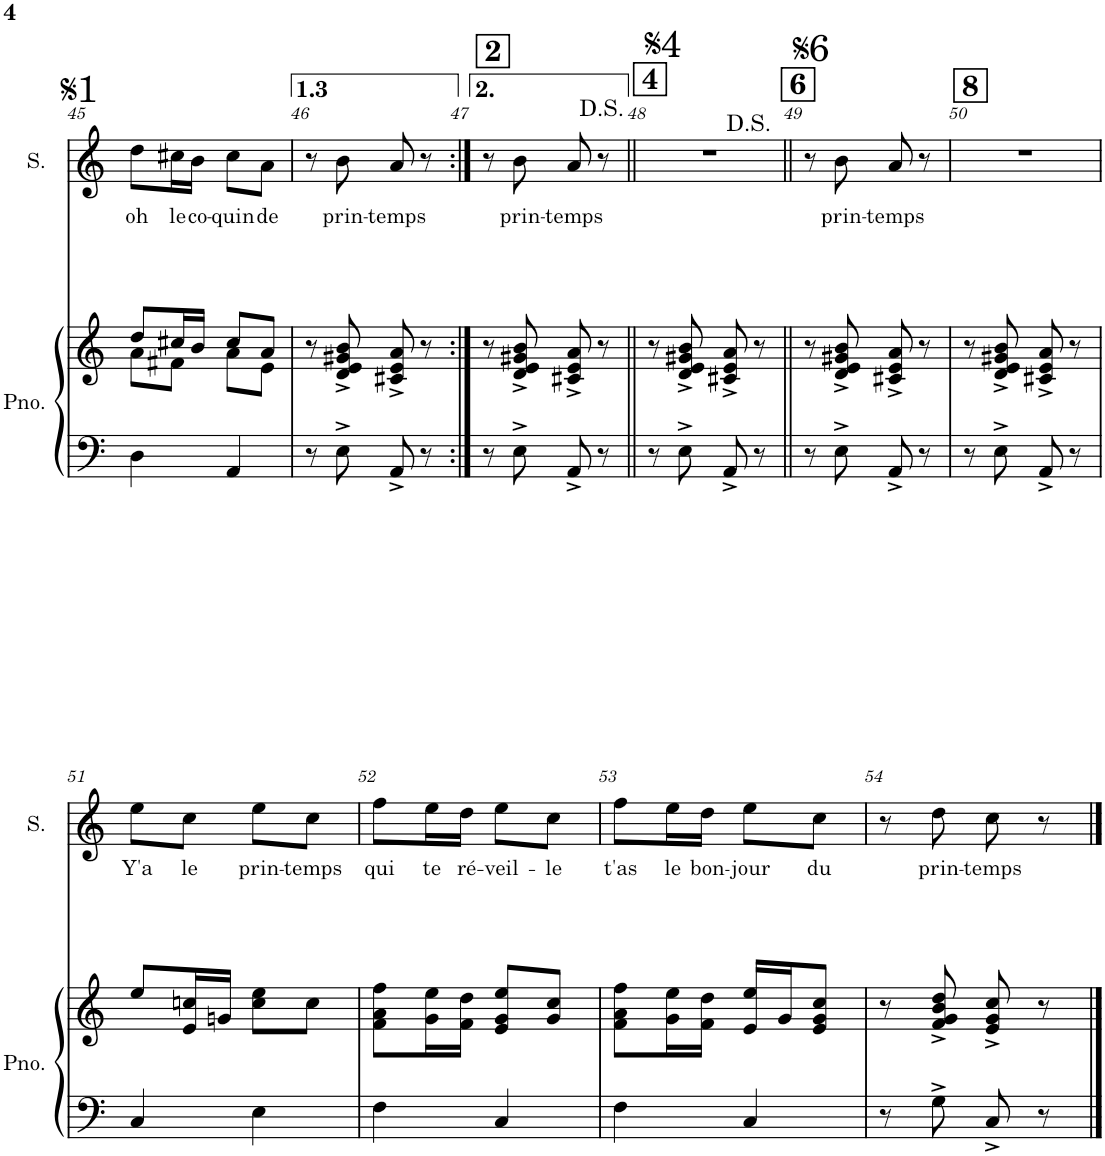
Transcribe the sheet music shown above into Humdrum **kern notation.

**kern	**kern	**kern	**text
*part2	*part2	*part1	*part1
*staff3	*staff2	*staff1	*staff1
*I"Piano	*	*I"Soprano	*
*I'Pno.	*	*I'S.	*
!!LO:PB:g=z
*clefF4	*clefG2	*clefG2	*
*k[]	*k[]	*k[]	*
*M2/4	*M2/4	*M2/4	*
=45	=45	=45	=45
*	*^	*	*
!	!	!	!	!LO:LY:b
4D\	8dd/L	8a\L	8dd\L	oh
!	!	!	!	!LO:LY:b
.	16cc#X/L	8f#X\J	16cc#X\L	le
!	!	!	!	!LO:LY:b
.	16b/JJ	.	16b\JJ	co-
!	!	!	!	!LO:LY:b
4AA/	8cc#/L	8a\L	8cc#\L	-quin
!	!	!	!	!LO:LY:b
.	8a/J	8e\J	8a\J	de
*	*v	*v	*	*
=46	=46	=46	=46
8r	8r	8r	.
!	!	!	!LO:LY:b
8E^\	8d/^ 8e/^ 8g#X/^ 8b/^	8b\	prin-
!	!	!	!LO:LY:b
8AA^/	8c#X/^ 8e/^ 8a/^	8a/	-temps
8r	8r	8r	.
!!LO:REH:place=s1:a:B:cj:fs=14:t=2
=47:|!	=47:|!	=47:|!	=47:|!
8r	8r	8r	.
!	!	!	!LO:LY:b
8E^\	8d/^ 8e/^ 8g#X/^ 8b/^	8b\	prin-
!	!	!	!LO:LY:b
8AA^/	8c#X/^ 8e/^ 8a/^	8a/	-temps
8r	8r	8r	.
!!LO:REH:place=s1:a:B:cj:fs=14:t=4
=48||	=48||	=48||	=48||
8r	8r	2r	.
8E^\	8d/^ 8e/^ 8g#X/^ 8b/^	.	.
8AA^/	8c#X/^ 8e/^ 8a/^	.	.
8r	8r	.	.
!!LO:REH:place=s1:a:B:cj:fs=14:t=6
=49||	=49||	=49||	=49||
8r	8r	8r	.
!	!	!	!LO:LY:b
8E^\	8d/^ 8e/^ 8g#X/^ 8b/^	8b\	prin-
!	!	!	!LO:LY:b
8AA^/	8c#X/^ 8e/^ 8a/^	8a/	-temps
8r	8r	8r	.
!!LO:REH:place=s1:a:B:cj:fs=14:t=8
=50	=50	=50	=50
8r	8r	2r	.
8E^\	8d/^ 8e/^ 8g#X/^ 8b/^	.	.
8AA^/	8c#X/^ 8e/^ 8a/^	.	.
8r	8r	.	.
!!LO:LB:g=z
=51	=51	=51	=51
!	!	!	!LO:LY:b
4C/	8ee/L	8ee\L	Y'a
!	!	!	!LO:LY:b
.	16e/ 16ccn/L	8cc\J	le
.	16gn/JJ	.	.
!	!	!	!LO:LY:b
4E\	8cc\ 8ee\L	8ee\L	prin-
!	!	!	!LO:LY:b
.	8cc\J	8cc\J	-temps
=52	=52	=52	=52
!	!	!	!LO:LY:b
4F\	8f\ 8a\ 8ff\L	8ff\L	qui
!	!	!	!LO:LY:b
.	16g\ 16ee\L	16ee\L	te
!	!	!	!LO:LY:b
.	16f\ 16dd\JJ	16dd\JJ	ré-
!	!	!	!LO:LY:b
4C/	8e/ 8g/ 8ee/L	8ee\L	-veil-
!	!	!	!LO:LY:b
.	8g/ 8cc/J	8cc\J	-le
=53	=53	=53	=53
!	!	!	!LO:LY:b
4F\	8f\ 8a\ 8ff\L	8ff\L	t'as
!	!	!	!LO:LY:b
.	16g\ 16ee\L	16ee\L	le
!	!	!	!LO:LY:b
.	16f\ 16dd\JJ	16dd\JJ	bon-
!	!	!	!LO:LY:b
4C/	16e/ 16ee/LL	8ee\L	-jour
.	16g/J	.	.
!	!	!	!LO:LY:b
.	8e/ 8g/ 8cc/J	8cc\J	du
=54	=54	=54	=54
8r	8r	8r	.
!	!	!	!LO:LY:b
8G^\	8f/^ 8g/^ 8b/^ 8dd/^	8dd\	prin-
!	!	!	!LO:LY:b
8C^/	8e/^ 8g/^ 8cc/^	8cc\	-temps
8r	8r	8r	.
==	==	==	==
*-	*-	*-	*-
